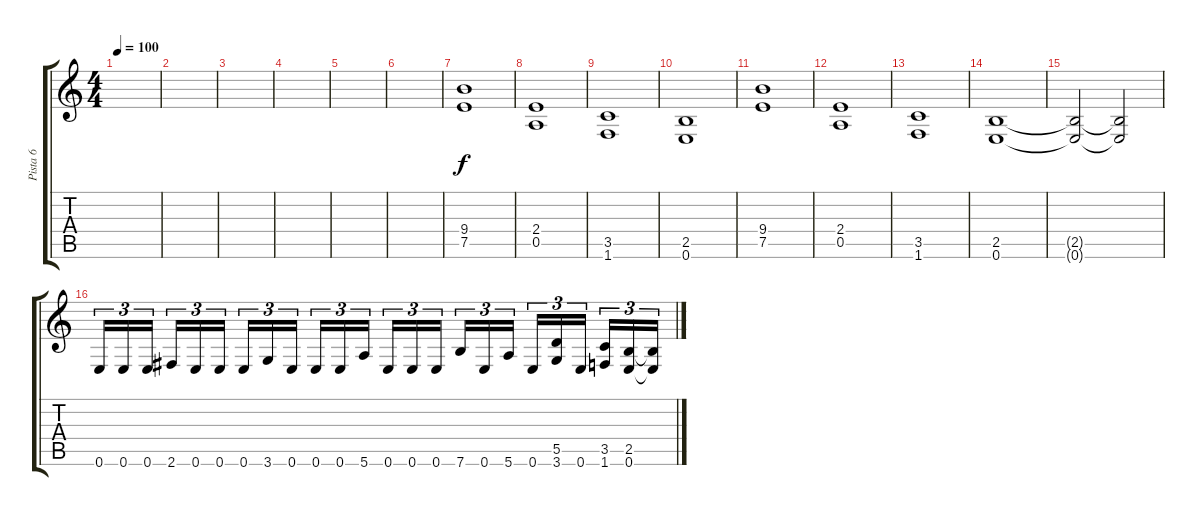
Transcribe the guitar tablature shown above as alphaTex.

\track ("Pista 6" "Pista 6") {instrument distortionguitar}
\staff {score tabs}
\tuning (E4 B3 G3 D3 A2 E2) {hide}
\ts (4 4)
\tempo 100
\clef g2
\ks c
|
|
|
|
|
|
(9.4 7.5).1 |
(2.4 0.5).1 |
(3.5 1.6).1 |
(2.5 0.6).1 |
(9.4 7.5).1 |
(2.4 0.5).1 |
(3.5 1.6).1 |
(2.5 0.6).1 |
(2.5{t} 0.6{t}).2 (2.5{t} 0.6{t}).2 |
0.6.16{tu (3 2)} 0.6.16{tu (3 2)} 0.6.16{tu (3 2)} 2.6.16{tu (3 2)} 0.6.16{tu (3 2)} 0.6.16{tu (3 2)} 0.6.16{tu (3 2)} 3.6.16{tu (3 2)} 0.6.16{tu (3 2)} 0.6.16{tu (3 2)} 0.6.16{tu (3 2)} 5.6.16{tu (3 2)} 0.6.16{tu (3 2)} 0.6.16{tu (3 2)} 0.6.16{tu (3 2)} 7.6.16{tu (3 2)} 0.6.16{tu (3 2)} 5.6.16{tu (3 2)} 0.6.16{tu (3 2)} (5.5 3.6).16{tu (3 2)} 0.6.16{tu (3 2)} (3.5 1.6).16{tu (3 2)} (2.5 0.6).16{tu (3 2)} (2.5{t} 0.6{t}).16{tu (3 2)}
